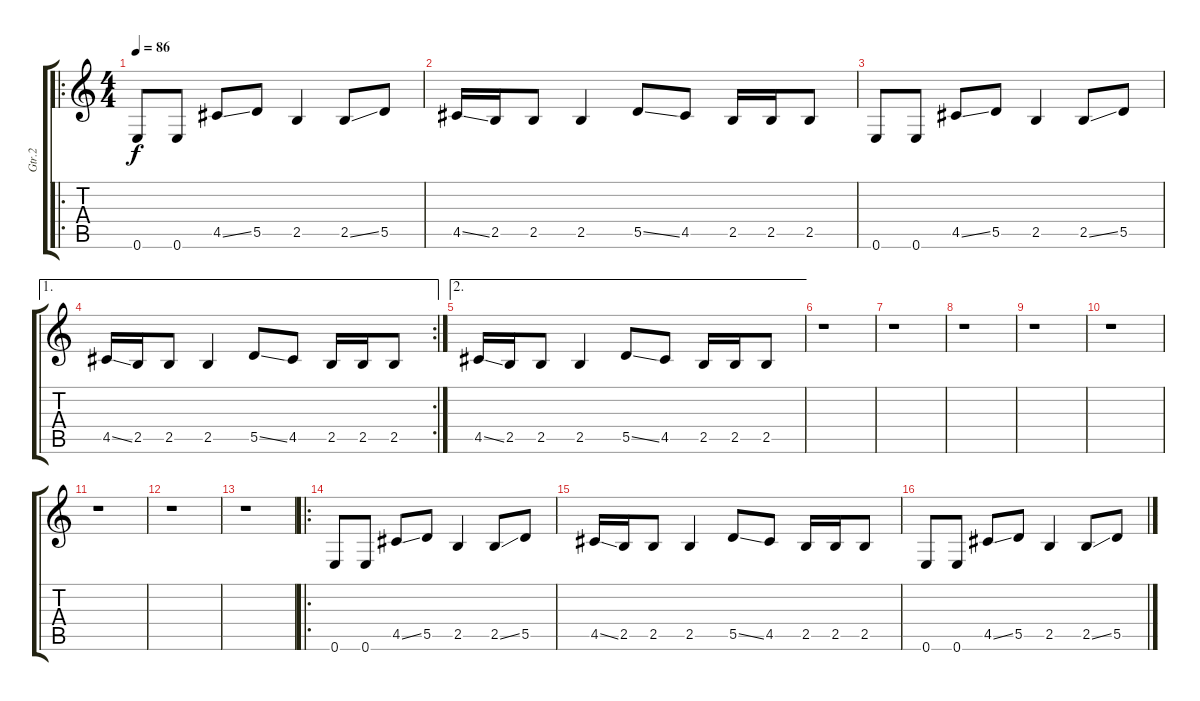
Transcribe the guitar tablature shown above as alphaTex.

\track ("Gtr.2" "Gtr.2") {instrument distortionguitar}
\staff {score tabs}
\tuning (E4 B3 G3 D3 A2 E2) {hide}
\ro
\ts (4 4)
\tempo 86
\clef g2
\ks c
0.6.8{dy f} 0.6.8 4.5{ss}.8 5.5.8 2.5.4 2.5{ss}.8 5.5.8 |
4.5{ss}.16 2.5.16 2.5.8 2.5.4 5.5{ss}.8 4.5.8 2.5.16 2.5.16 2.5.8 |
0.6.8 0.6.8 4.5{ss}.8 5.5.8 2.5.4 2.5{ss}.8 5.5.8 |
\ae 1
\rc 2
4.5{ss}.16 2.5.16 2.5.8 2.5.4 5.5{ss}.8 4.5.8 2.5.16 2.5.16 2.5.8 |
\ae 2
4.5{ss}.16 2.5.16 2.5.8 2.5.4 5.5{ss}.8 4.5.8 2.5.16 2.5.16 2.5.8 |
r.1 |
r.1 |
r.1 |
r.1 |
r.1 |
r.1 |
r.1 |
r.1 |
\ro
0.6.8 0.6.8 4.5{ss}.8 5.5.8 2.5.4 2.5{ss}.8 5.5.8 |
4.5{ss}.16 2.5.16 2.5.8 2.5.4 5.5{ss}.8 4.5.8 2.5.16 2.5.16 2.5.8 |
0.6.8 0.6.8 4.5{ss}.8 5.5.8 2.5.4 2.5{ss}.8 5.5.8
